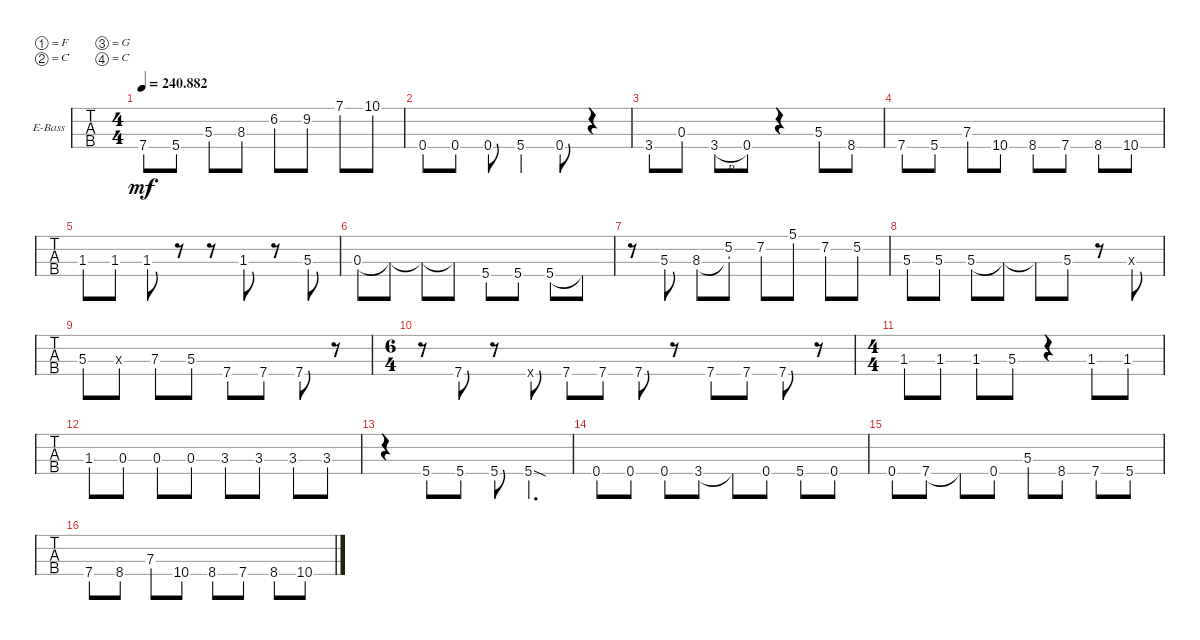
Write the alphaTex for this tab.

\bracketExtendMode groupsimilarinstruments
\firstSystemTrackNameOrientation horizontal
\otherSystemsTrackNameOrientation horizontal
\track ("Electric Bass" "E-Bass") {instrument electricbassfinger}
\staff {tabs}
\tuning (F2 C2 G1 C1)
\ts (4 4)
\tempo
240.882
\accidentals auto
\clef f4
\ottava regular
\simile none
\ks c
7.4.8{dy mf} 5.4.8 5.3.8 8.3.8 6.2.8 9.2.8 7.1.8 10.1.8 |
0.4.8 0.4.8 0.4.8 5.4.4 0.4.8 r.4 |
3.4.8 0.3.8 3.4{h}.8 0.4.8 r.4 5.3.8 8.4.8 |
7.4.8 5.4.8 7.3.8 10.4.8 8.4.8 7.4.8 8.4.8 10.4.8 |
1.3.8 1.3.8 1.3.8 r.8 r.8 1.3.8 r.8 5.3.8 |
0.3.8 0.3{t}.8 0.3{t}.8 0.3{t}.8 5.4.8 5.4.8 5.4.8 5.4{t}.8 |
r.8 5.3.8 8.3.8 (8.3{ac t} 5.2{ac}).8 7.2{ac}.8 5.1{ac}.8 7.2{ac}.8 5.2.8 |
5.3.8 5.3.8 5.3.8 5.3{t}.8 5.3{t}.8 5.3.8 r.8 0.3{x}.8 |
5.3.8 0.3{x}.8 7.3.8 5.3.8 7.4.8 7.4.8 7.4.8 r.8 |
\ts (6 4)
r.8 7.4.8 r.8 0.4{x}.8 7.4.8 7.4.8 7.4.8 r.8 7.4.8 7.4.8 7.4.8 r.8 |
\ts (4 4)
1.3.8 1.3.8 1.3.8 5.3.8 r.4 1.3.8 1.3.8 |
1.3.8 0.3.8 0.3.8 0.3.8 3.3.8 3.3.8 3.3.8 3.3.8 |
r.4 5.4.8 5.4.8 5.4.8 5.4{sod}.4{d} |
0.4.8 0.4.8 0.4.8 3.4.8 3.4{t}.8 0.4.8 5.4.8 0.4.8 |
0.4.8 7.4.8 7.4{t}.8 0.4.8 5.3.8 8.4.8 7.4.8 5.4.8 |
7.4.8 8.4.8 7.3.8 10.4.8 8.4.8 7.4.8 8.4.8 10.4.8
